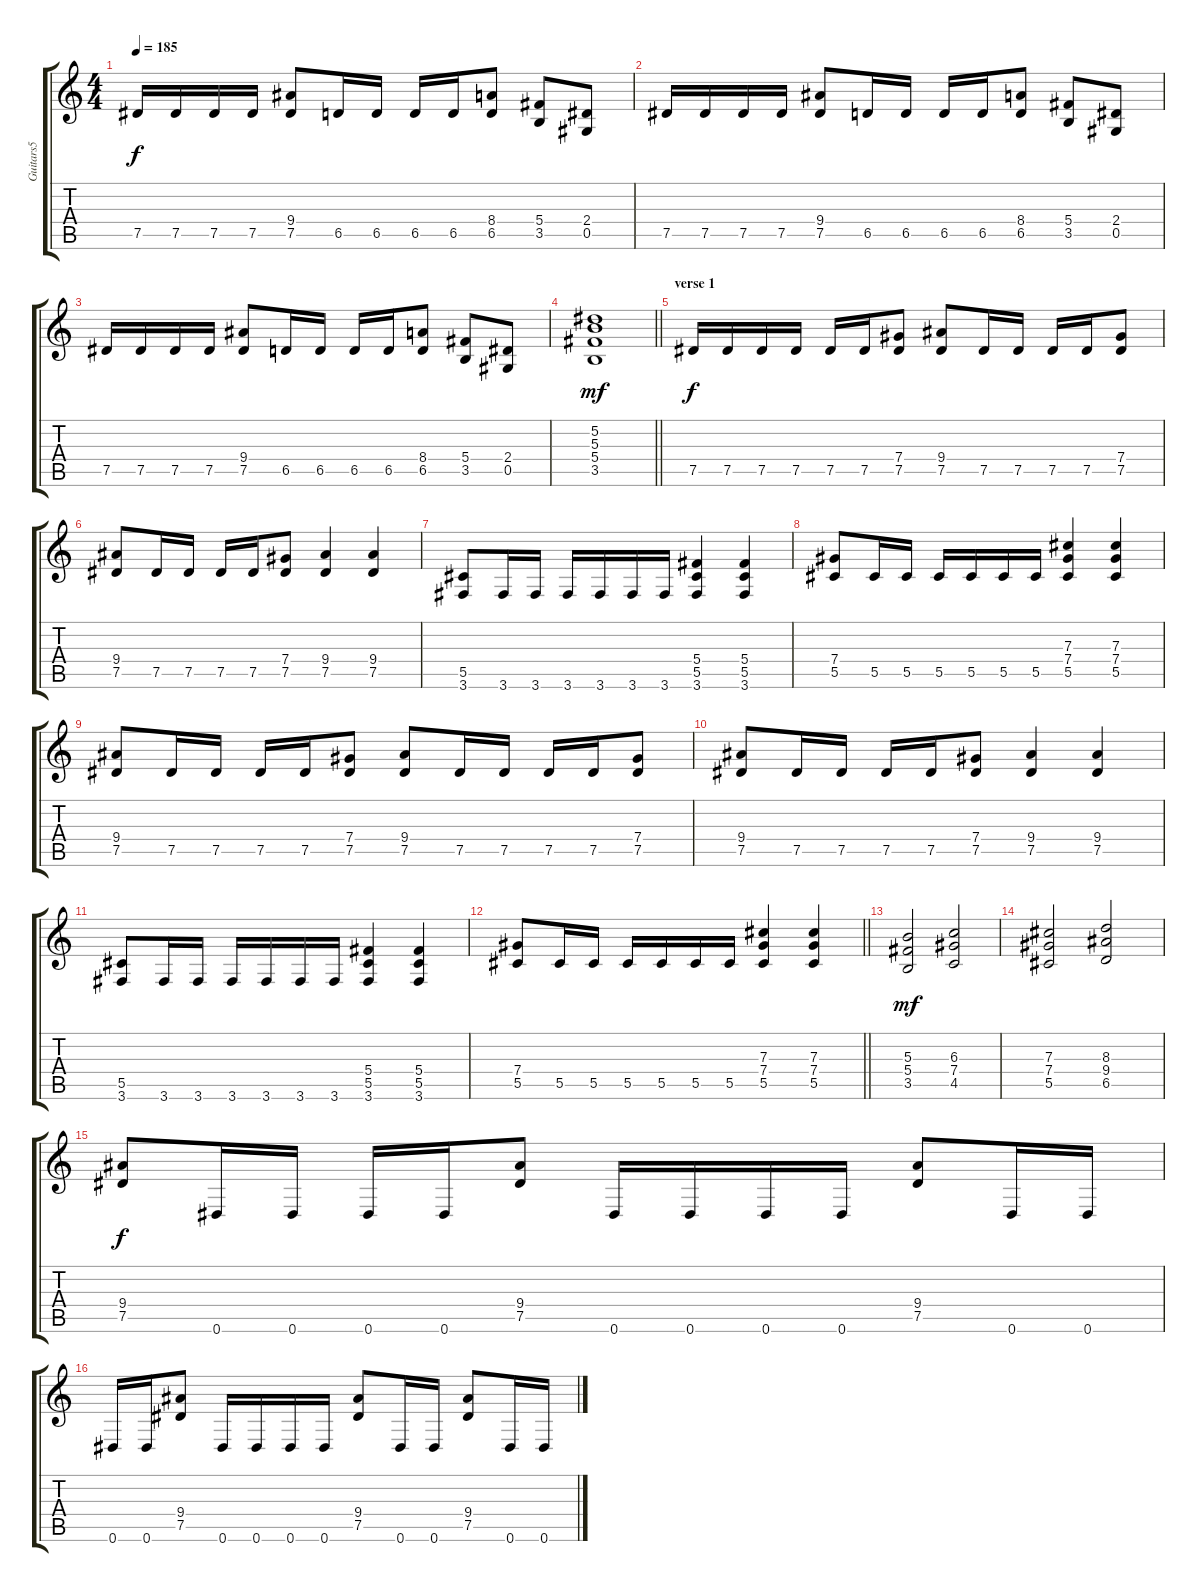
\track ("Guitars5" "Guitars5") {instrument overdrivenguitar}
\staff {score tabs}
\tuning (Eb4 Bb3 Gb3 Db3 Ab2 Eb2) {hide}
\ts (4 4)
\section ("" "")
\tempo 185
\clef g2
\ks c
7.5.16{dy f} 7.5.16 7.5.16 7.5.16 (9.4 7.5).8 6.5.16 6.5.16 6.5.16 6.5.16 (8.4 6.5).8 (5.4 3.5).8 (2.4 0.5).8 |
7.5.16 7.5.16 7.5.16 7.5.16 (9.4 7.5).8 6.5.16 6.5.16 6.5.16 6.5.16 (8.4 6.5).8 (5.4 3.5).8 (2.4 0.5).8 |
7.5.16 7.5.16 7.5.16 7.5.16 (9.4 7.5).8 6.5.16 6.5.16 6.5.16 6.5.16 (8.4 6.5).8 (5.4 3.5).8 (2.4 0.5).8 |
\barLineRight lightlight
(5.2 5.3 5.4 3.5).1{dy mf} |
\section ("" "verse 1")
7.5.16{dy f} 7.5.16 7.5.16 7.5.16 7.5.16 7.5.16 (7.4 7.5).8 (9.4 7.5).8 7.5.16 7.5.16 7.5.16 7.5.16 (7.4 7.5).8 |
(9.4 7.5).8 7.5.16 7.5.16 7.5.16 7.5.16 (7.4 7.5).8 (9.4 7.5).4 (9.4 7.5).4 |
(5.5 3.6).8 3.6.16 3.6.16 3.6.16 3.6.16 3.6.16 3.6.16 (5.4 5.5 3.6).4 (5.4 5.5 3.6).4 |
(7.4 5.5).8 5.5.16 5.5.16 5.5.16 5.5.16 5.5.16 5.5.16 (7.3 7.4 5.5).4 (7.3 7.4 5.5).4 |
(9.4 7.5).8 7.5.16 7.5.16 7.5.16 7.5.16 (7.4 7.5).8 (9.4 7.5).8 7.5.16 7.5.16 7.5.16 7.5.16 (7.4 7.5).8 |
(9.4 7.5).8 7.5.16 7.5.16 7.5.16 7.5.16 (7.4 7.5).8 (9.4 7.5).4 (9.4 7.5).4 |
(5.5 3.6).8 3.6.16 3.6.16 3.6.16 3.6.16 3.6.16 3.6.16 (5.4 5.5 3.6).4 (5.4 5.5 3.6).4 |
\barLineRight lightlight
(7.4 5.5).8 5.5.16 5.5.16 5.5.16 5.5.16 5.5.16 5.5.16 (7.3 7.4 5.5).4 (7.3 7.4 5.5).4 |
\section ("" "")
(5.3 5.4 3.5).2{dy mf} (6.3 7.4 4.5).2 |
(7.3 7.4 5.5).2 (8.3 9.4 6.5).2 |
(9.4 7.5).8{dy f} 0.6.16 0.6.16 0.6.16 0.6.16 (9.4 7.5).8 0.6.16 0.6.16 0.6.16 0.6.16 (9.4 7.5).8 0.6.16 0.6.16 |
0.6.16 0.6.16 (9.4 7.5).8 0.6.16 0.6.16 0.6.16 0.6.16 (9.4 7.5).8 0.6.16 0.6.16 (9.4 7.5).8 0.6.16 0.6.16
